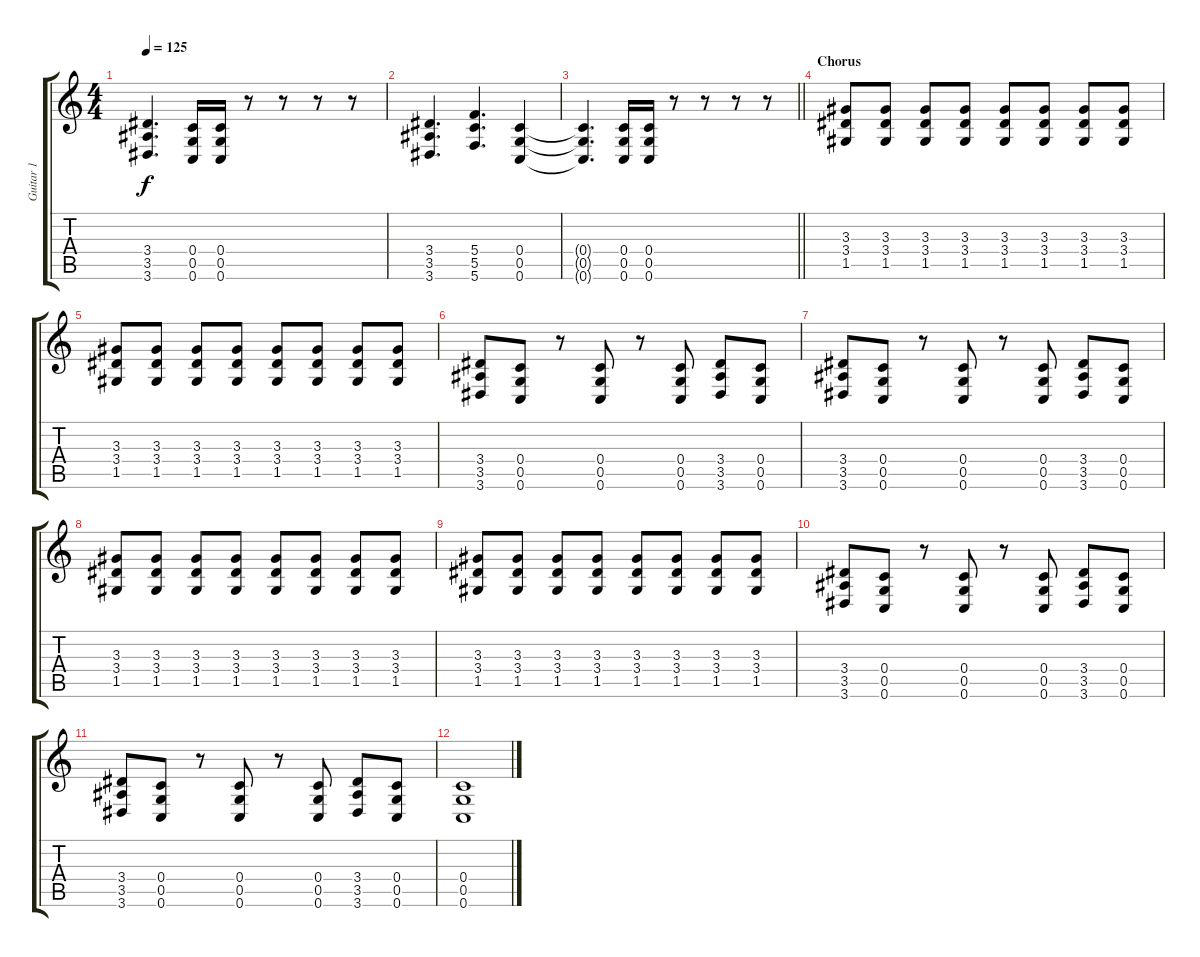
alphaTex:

\track ("Guitar 1" "Guitar 1") {instrument distortionguitar}
\staff {score tabs}
\tuning (D4 A3 F3 C3 G2 C2) {hide}
\ts (4 4)
\tempo 125
\clef g2
\ks c
(3.4{t} 3.5{t} 3.6{t}).4{d dy f} (0.4 0.5 0.6).16 (0.4 0.5 0.6).16 r.8 r.8 r.8 r.8 |
(3.4 3.5 3.6).4{d} (5.4 5.5 5.6).4{d} (0.4 0.5 0.6).4 |
\barLineRight lightlight
(0.4{t} 0.5{t} 0.6{t}).4{d} (0.4 0.5 0.6).16 (0.4 0.5 0.6).16 r.8 r.8 r.8 r.8 |
\section ("" "Chorus")
(3.3 3.4 1.5).8 (3.3 3.4 1.5).8 (3.3 3.4 1.5).8 (3.3 3.4 1.5).8 (3.3 3.4 1.5).8 (3.3 3.4 1.5).8 (3.3 3.4 1.5).8 (3.3 3.4 1.5).8 |
(3.3 3.4 1.5).8 (3.3 3.4 1.5).8 (3.3 3.4 1.5).8 (3.3 3.4 1.5).8 (3.3 3.4 1.5).8 (3.3 3.4 1.5).8 (3.3 3.4 1.5).8 (3.3 3.4 1.5).8 |
(3.4 3.5 3.6).8 (0.4 0.5 0.6).8 r.8 (0.4 0.5 0.6).8 r.8 (0.4 0.5 0.6).8 (3.4 3.5 3.6).8 (0.4 0.5 0.6).8 |
(3.4 3.5 3.6).8 (0.4 0.5 0.6).8 r.8 (0.4 0.5 0.6).8 r.8 (0.4 0.5 0.6).8 (3.4 3.5 3.6).8 (0.4 0.5 0.6).8 |
(3.3 3.4 1.5).8 (3.3 3.4 1.5).8 (3.3 3.4 1.5).8 (3.3 3.4 1.5).8 (3.3 3.4 1.5).8 (3.3 3.4 1.5).8 (3.3 3.4 1.5).8 (3.3 3.4 1.5).8 |
(3.3 3.4 1.5).8 (3.3 3.4 1.5).8 (3.3 3.4 1.5).8 (3.3 3.4 1.5).8 (3.3 3.4 1.5).8 (3.3 3.4 1.5).8 (3.3 3.4 1.5).8 (3.3 3.4 1.5).8 |
(3.4 3.5 3.6).8 (0.4 0.5 0.6).8 r.8 (0.4 0.5 0.6).8 r.8 (0.4 0.5 0.6).8 (3.4 3.5 3.6).8 (0.4 0.5 0.6).8 |
(3.4 3.5 3.6).8 (0.4 0.5 0.6).8 r.8 (0.4 0.5 0.6).8 r.8 (0.4 0.5 0.6).8 (3.4 3.5 3.6).8 (0.4 0.5 0.6).8 |
(0.4 0.5 0.6).1
